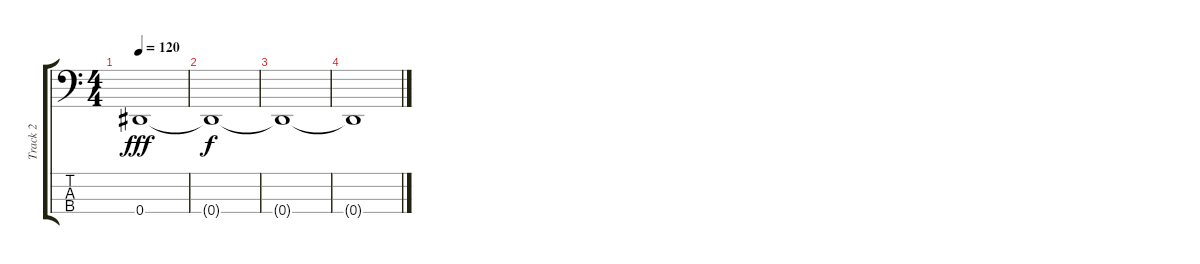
\track ("Track 2" "Track 2") {instrument electricbassfinger}
\staff {score tabs}
\tuning (Gb2 Db2 Ab1 Eb1) {hide}
\ts (4 4)
\tempo 120
\clef f4
\ks c
0.4.1{dy fff} |
0.4{t}.1{dy f} |
0.4{t}.1 |
0.4{t}.1
